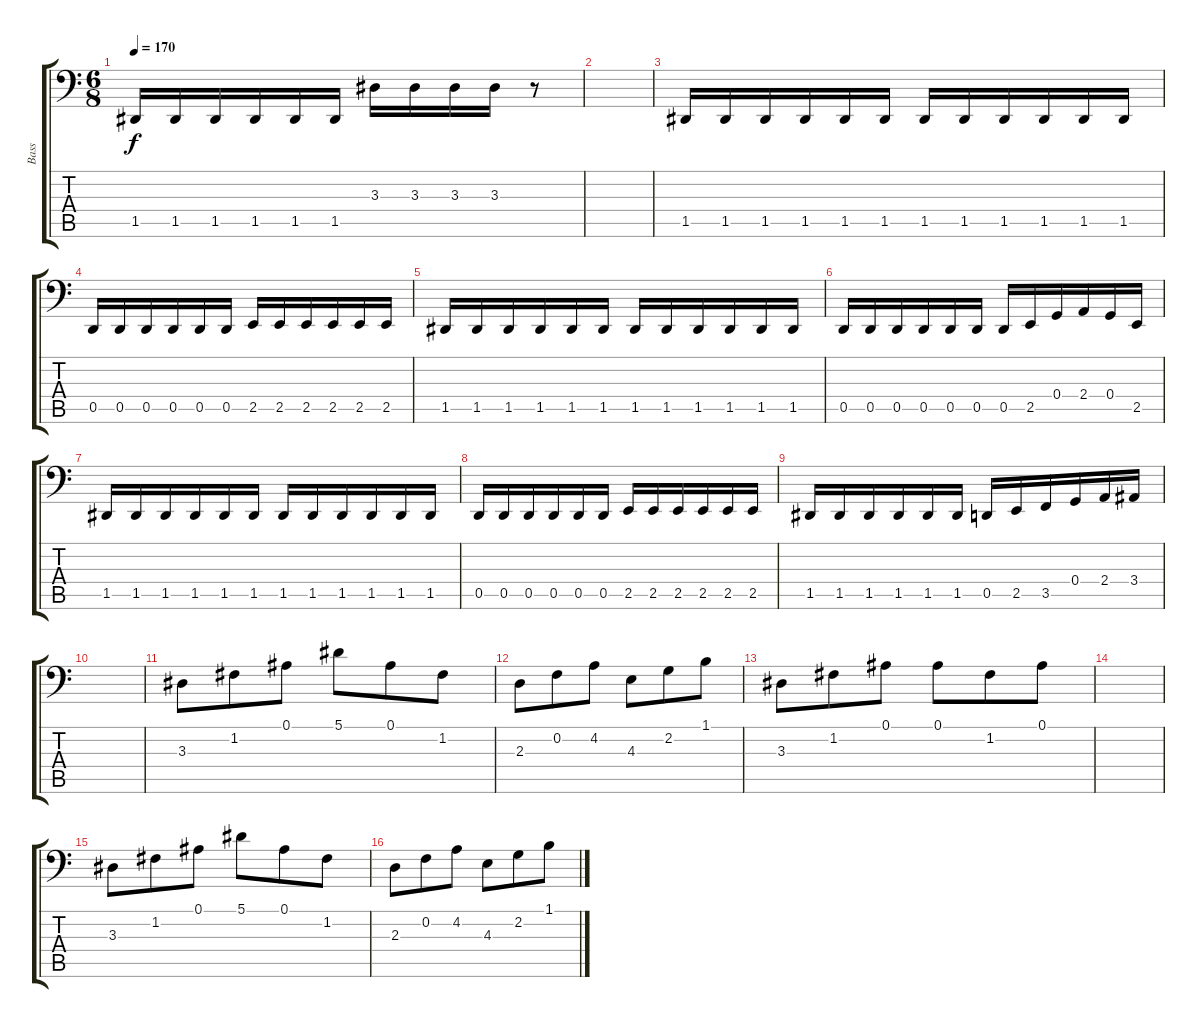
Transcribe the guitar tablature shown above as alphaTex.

\track ("Bass" "Bass") {instrument electricbassfinger}
\staff {score tabs}
\tuning (Bb2 F2 C2 G1 D1 A0) {hide}
\ts (6 8)
\tempo 170
\clef f4
\ks c
1.5.16{dy f} 1.5.16 1.5.16 1.5.16 1.5.16 1.5.16 3.3.16 3.3.16 3.3.16 3.3.16 r.8 |
|
1.5.16 1.5.16 1.5.16 1.5.16 1.5.16 1.5.16 1.5.16 1.5.16 1.5.16 1.5.16 1.5.16 1.5.16 |
0.5.16 0.5.16 0.5.16 0.5.16 0.5.16 0.5.16 2.5.16 2.5.16 2.5.16 2.5.16 2.5.16 2.5.16 |
1.5.16 1.5.16 1.5.16 1.5.16 1.5.16 1.5.16 1.5.16 1.5.16 1.5.16 1.5.16 1.5.16 1.5.16 |
0.5.16 0.5.16 0.5.16 0.5.16 0.5.16 0.5.16 0.5.16 2.5.16 0.4.16 2.4.16 0.4.16 2.5.16 |
1.5.16 1.5.16 1.5.16 1.5.16 1.5.16 1.5.16 1.5.16 1.5.16 1.5.16 1.5.16 1.5.16 1.5.16 |
0.5.16 0.5.16 0.5.16 0.5.16 0.5.16 0.5.16 2.5.16 2.5.16 2.5.16 2.5.16 2.5.16 2.5.16 |
1.5.16 1.5.16 1.5.16 1.5.16 1.5.16 1.5.16 0.5.16 2.5.16 3.5.16 0.4.16 2.4.16 3.4.16 |
|
3.3.8 1.2.8 0.1.8 5.1.8 0.1.8 1.2.8 |
2.3.8 0.2.8 4.2.8 4.3.8 2.2.8 1.1.8 |
3.3.8 1.2.8 0.1.8 0.1.8 1.2.8 0.1.8 |
|
3.3.8 1.2.8 0.1.8 5.1.8 0.1.8 1.2.8 |
2.3.8 0.2.8 4.2.8 4.3.8 2.2.8 1.1.8
